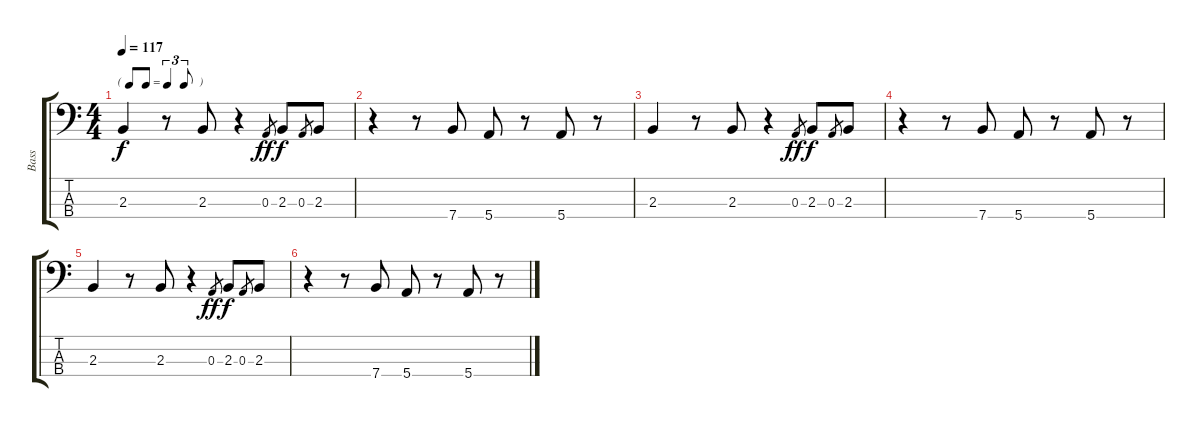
\track ("Bass" "Bass") {instrument electricbassfinger}
\staff {score tabs}
\tuning (G2 D2 A1 E1) {hide}
\ts (4 4)
\tf triplet8th
\tempo 117
\clef f4
\ks c
2.3.4{dy f} r.8 2.3.8 r.4 0.3.8{gr dy ff} 2.3.8{dy f} 0.3.8{gr} 2.3.8 |
r.4 r.8 7.4.8 5.4.8 r.8 5.4.8 r.8 |
2.3.4 r.8 2.3.8 r.4 0.3.8{gr dy ff} 2.3.8{dy f} 0.3.8{gr} 2.3.8 |
r.4 r.8 7.4.8 5.4.8 r.8 5.4.8 r.8 |
2.3.4 r.8 2.3.8 r.4 0.3.8{gr dy ff} 2.3.8{dy f} 0.3.8{gr} 2.3.8 |
r.4 r.8 7.4.8 5.4.8 r.8 5.4.8 r.8
